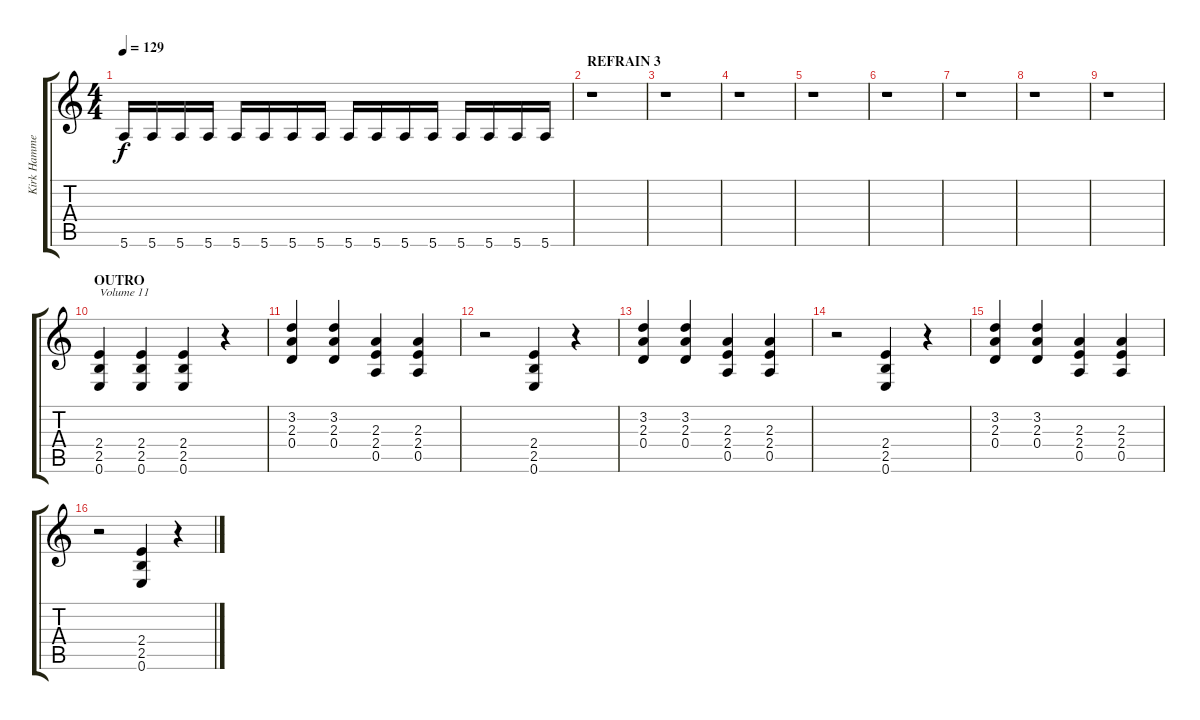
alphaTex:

\track ("Kirk Hammett [back guitar]" "Kirk Hamme") {instrument distortionguitar}
\staff {score tabs}
\tuning (E4 B3 G3 D3 A2 E2) {hide}
\ts (4 4)
\tempo 129
\clef g2
\ks c
5.6.16{dy f} 5.6.16 5.6.16 5.6.16 5.6.16 5.6.16 5.6.16 5.6.16 5.6.16 5.6.16 5.6.16 5.6.16 5.6.16 5.6.16 5.6.16 5.6.16 |
\section ("" "REFRAIN 3")
r.1 |
r.1 |
r.1 |
r.1 |
r.1 |
r.1 |
r.1 |
r.1 |
\section ("" "OUTRO")
(2.4 2.5 0.6).4{txt "Volume 11" volume 11} (2.4 2.5 0.6).4 (2.4 2.5 0.6).4 r.4 |
(3.2 2.3 0.4).4 (3.2 2.3 0.4).4 (2.3 2.4 0.5).4 (2.3 2.4 0.5).4 |
r.2 (2.4 2.5 0.6).4 r.4 |
(3.2 2.3 0.4).4 (3.2 2.3 0.4).4 (2.3 2.4 0.5).4 (2.3 2.4 0.5).4 |
r.2 (2.4 2.5 0.6).4 r.4 |
(3.2 2.3 0.4).4 (3.2 2.3 0.4).4 (2.3 2.4 0.5).4 (2.3 2.4 0.5).4 |
r.2 (2.4 2.5 0.6).4 r.4
